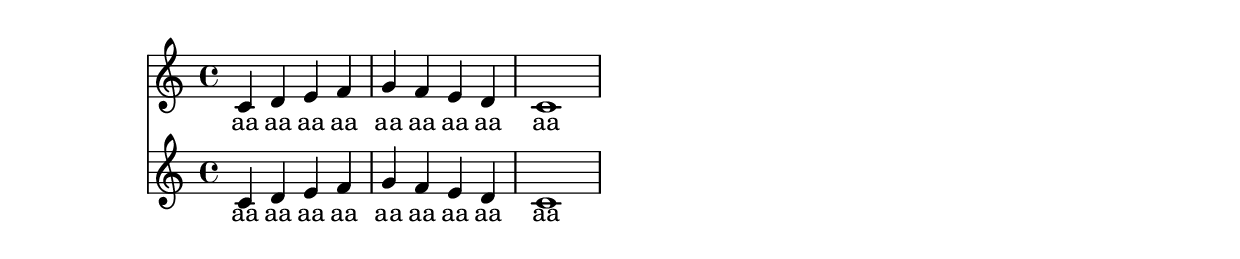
%% DO NOT EDIT this file manually; it is automatically
%% generated from LSR http://lsr.dsi.unimi.it
%% Make any changes in LSR itself, or in Documentation/snippets/new/ ,
%% and then run scripts/auxiliar/makelsr.py
%%
%% This file is in the public domain.
\version "2.17.20"

\header {
  lsrtags = "correction-wanted, spacing, text, vocal-music, workaround"

  texidoc = "
This snippet shows how to bring the lyrics line closer to the staff.

"
  doctitle = "Adjusting lyrics vertical spacing"
} % begin verbatim

% Default layout:
<<
  \new Staff \new Voice = melody \relative c' {
    c4 d e f
    g4 f e d
    c1
  }
  \new Lyrics \lyricsto melody { aa aa aa aa aa aa aa aa aa }

  \new Staff {
    \new Voice = melody \relative c' {
      c4 d e f
      g4 f e d
      c1
    }
  }
  % Reducing the minimum space below the staff and above the lyrics:
  \new Lyrics \with {
    \override VerticalAxisGroup.nonstaff-relatedstaff-spacing = #'((basic-distance . 1))
  }
  \lyricsto melody { aa aa aa aa aa aa aa aa aa }
>>
